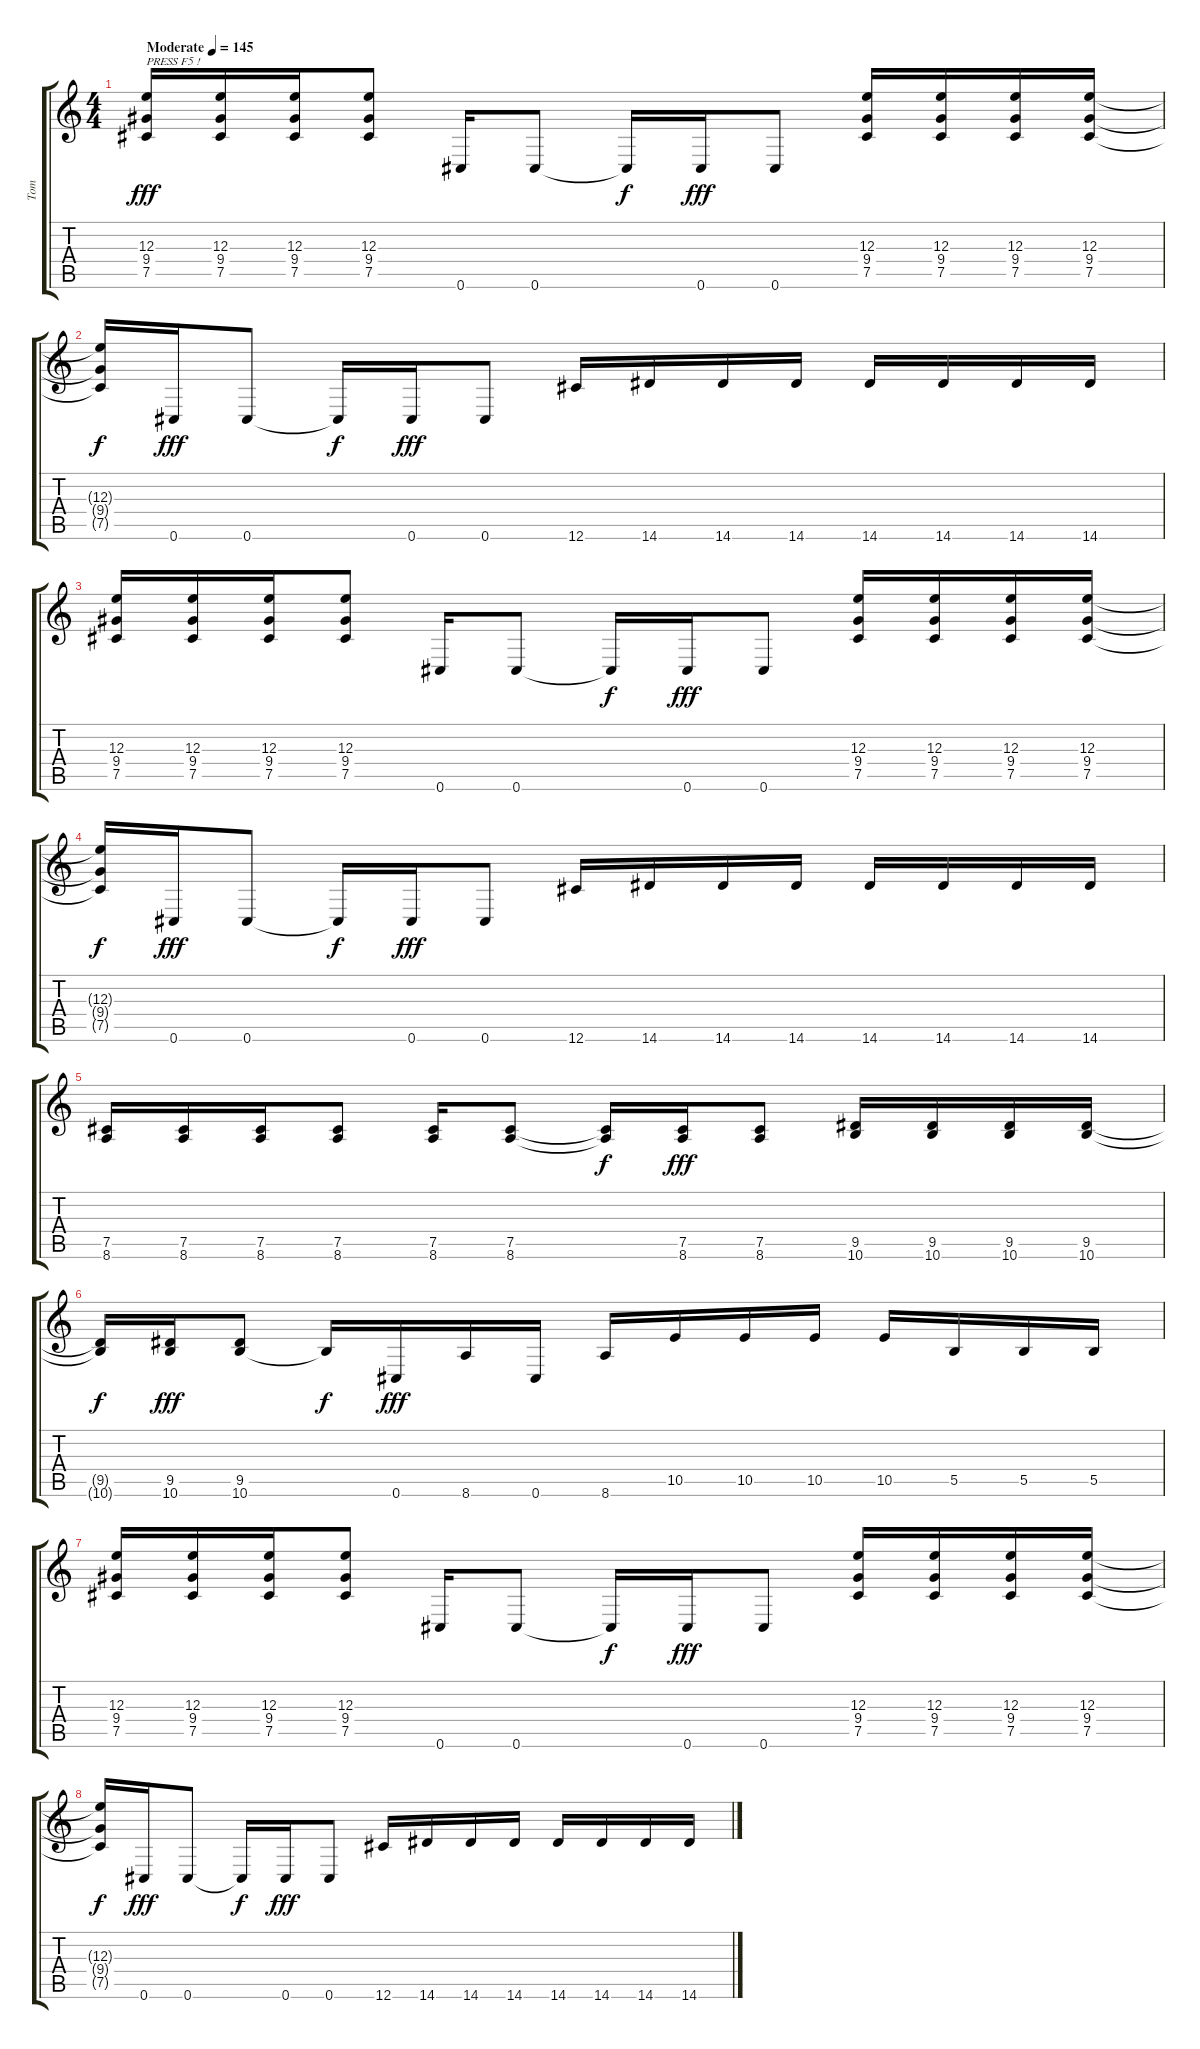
\track ("Tom" "Tom") {instrument distortionguitar}
\staff {score tabs}
\tuning (Db4 Ab3 E3 B2 Gb2 Db2) {hide}
\ts (4 4)
\tempo (145 "Moderate")
\tempo 120
\tempo (145 "Moderate")
\clef g2
\ks c
(12.3 9.4 7.5).16{txt "PRESS F5 !" dy fff instrument distortionguitar} (12.3 9.4 7.5).16 (12.3 9.4 7.5).16 (12.3 9.4 7.5).8 0.6.16 0.6.8 0.6{t}.16{dy f} 0.6.16{dy fff} 0.6.8 (12.3 9.4 7.5).16 (12.3 9.4 7.5).16 (12.3 9.4 7.5).16 (12.3 9.4 7.5).16 |
(12.3{t} 9.4{t} 7.5{t}).16{dy f} 0.6.16{dy fff} 0.6.8 0.6{t}.16{dy f} 0.6.16{dy fff} 0.6.8 12.6.16 14.6.16 14.6.16 14.6.16 14.6.16 14.6.16 14.6.16 14.6.16 |
(12.3 9.4 7.5).16 (12.3 9.4 7.5).16 (12.3 9.4 7.5).16 (12.3 9.4 7.5).8 0.6.16 0.6.8 0.6{t}.16{dy f} 0.6.16{dy fff} 0.6.8 (12.3 9.4 7.5).16 (12.3 9.4 7.5).16 (12.3 9.4 7.5).16 (12.3 9.4 7.5).16 |
(12.3{t} 9.4{t} 7.5{t}).16{dy f} 0.6.16{dy fff} 0.6.8 0.6{t}.16{dy f} 0.6.16{dy fff} 0.6.8 12.6.16 14.6.16 14.6.16 14.6.16 14.6.16 14.6.16 14.6.16 14.6.16 |
(7.5 8.6).16 (7.5 8.6).16 (7.5 8.6).16 (7.5 8.6).8 (7.5 8.6).16 (7.5 8.6).8 (7.5{t} 8.6{t}).16{dy f} (7.5 8.6).16{dy fff} (7.5 8.6).8 (9.5 10.6).16 (9.5 10.6).16 (9.5 10.6).16 (9.5 10.6).16 |
(9.5{t} 10.6{t}).16{dy f} (9.5 10.6).16{dy fff} (9.5 10.6).8 10.6{t}.16{dy f} 0.6.16{dy fff} 8.6.16 0.6.16 8.6.16 10.5.16 10.5.16 10.5.16 10.5.16 5.5.16 5.5.16 5.5.16 |
(12.3 9.4 7.5).16 (12.3 9.4 7.5).16 (12.3 9.4 7.5).16 (12.3 9.4 7.5).8 0.6.16 0.6.8 0.6{t}.16{dy f} 0.6.16{dy fff} 0.6.8 (12.3 9.4 7.5).16 (12.3 9.4 7.5).16 (12.3 9.4 7.5).16 (12.3 9.4 7.5).16 |
(12.3{t} 9.4{t} 7.5{t}).16{dy f} 0.6.16{dy fff} 0.6.8 0.6{t}.16{dy f} 0.6.16{dy fff} 0.6.8 12.6.16 14.6.16 14.6.16 14.6.16 14.6.16 14.6.16 14.6.16 14.6.16
